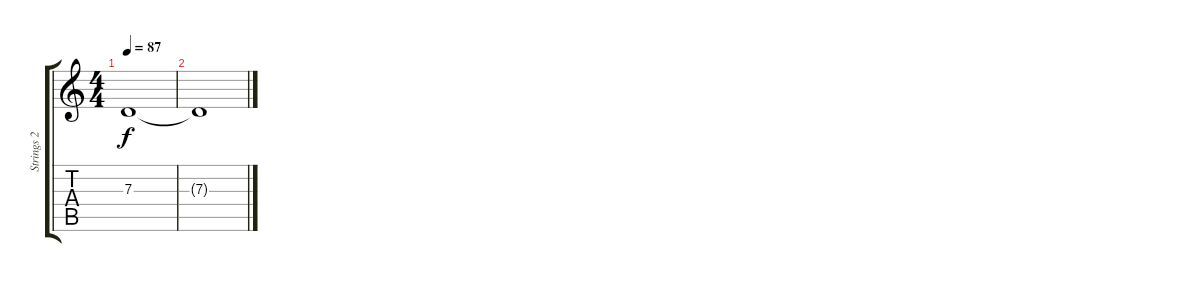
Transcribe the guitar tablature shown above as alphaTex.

\track ("Strings 2" "Strings 2") {instrument stringensemble1}
\staff {score tabs}
\tuning (E4 B3 G3 D3 A2 E2) {hide}
\ts (4 4)
\tempo 87
\clef g2
\ks c
7.3{t}.1{dy f} |
7.3{t}.1
